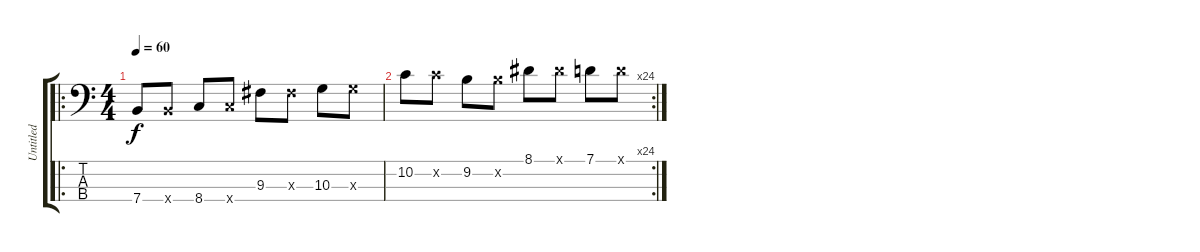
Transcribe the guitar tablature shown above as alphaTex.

\track ("Untitled" "Untitled") {instrument electricbassfinger}
\staff {score tabs}
\tuning (G2 D2 A1 E1) {hide}
\ro
\ts (4 4)
\tempo 60
\clef f4
\ks c
7.4.8{dy f instrument electricbassfinger} 7.4{x}.8 8.4.8 8.4{x}.8 9.3.8 9.3{x}.8 10.3.8 10.3{x}.8 |
\rc 24
10.2.8 10.2{x}.8 9.2.8 9.2{x}.8 8.1.8 8.1{x}.8 7.1.8 7.1{x}.8
